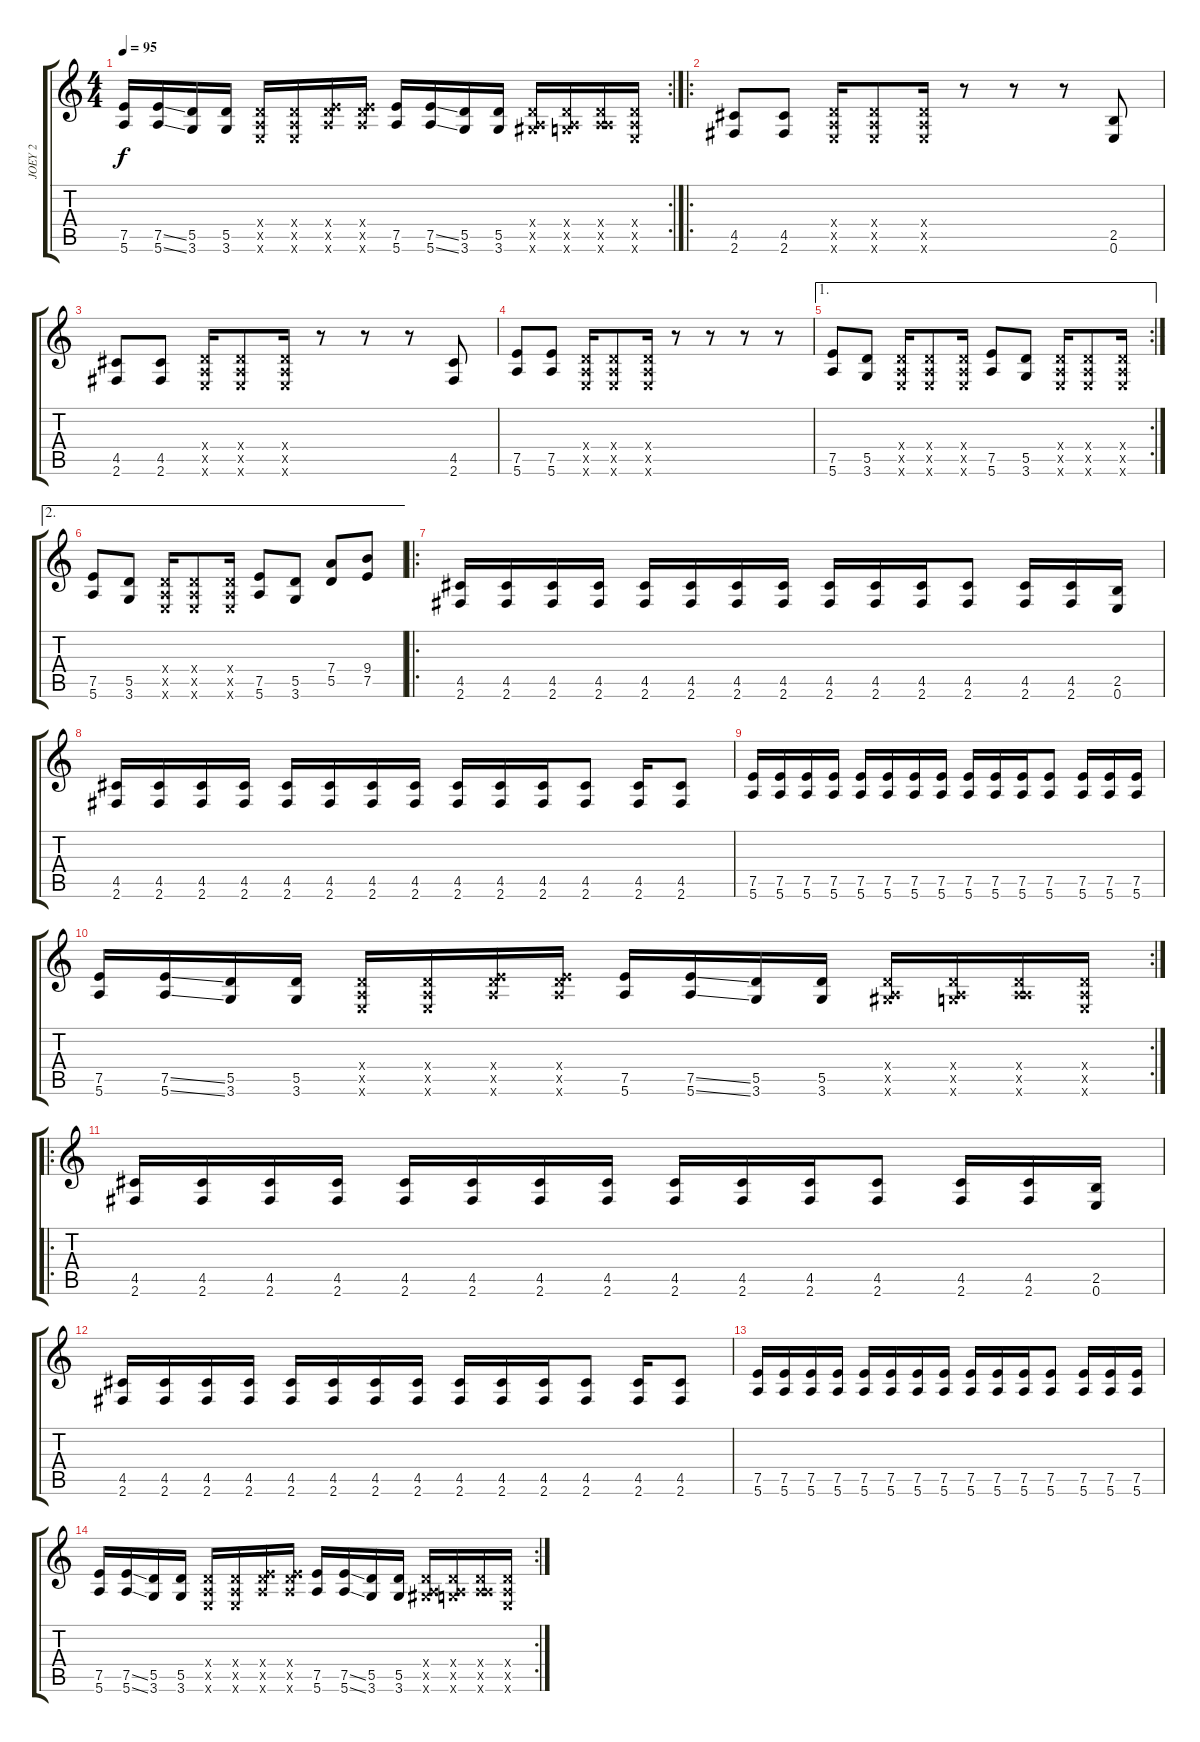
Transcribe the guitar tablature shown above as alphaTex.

\track ("JOEY 2" "JOEY 2") {instrument distortionguitar}
\staff {score tabs}
\tuning (E4 B3 G3 D3 A2 E2) {hide}
\rc 2
\ts (4 4)
\tempo 95
\clef g2
\ks c
(7.5 5.6).16{dy f} (7.5{ss} 5.6{ss}).16 (5.5 3.6).16 (5.5 3.6).16 (0.4{x} 0.5{x} 0.6{x}).16 (0.4{x} 0.5{x} 0.6{x}).16 (0.4{x} 7.5{x} 5.6{x}).16 (0.4{x} 7.5{x} 5.6{x}).16 (7.5 5.6).16 (7.5{ss} 5.6{ss}).16 (5.5 3.6).16 (5.5 3.6).16 (0.4{x} 0.5{x} 4.6{x}).16 (0.4{x} 0.5{x} 3.6{x}).16 (0.4{x} 0.5{x} 5.6{x}).16 (0.4{x} 0.5{x} 0.6{x}).16 |
\ro
(4.5 2.6).8 (4.5 2.6).8 (0.4{x} 0.5{x} 0.6{x}).16 (0.4{x} 0.5{x} 0.6{x}).8 (0.4{x} 0.5{x} 0.6{x}).16 r.8 r.8 r.8 (2.5 0.6).8 |
(4.5 2.6).8 (4.5 2.6).8 (0.4{x} 0.5{x} 0.6{x}).16 (0.4{x} 0.5{x} 0.6{x}).8 (0.4{x} 0.5{x} 0.6{x}).16 r.8 r.8 r.8 (4.5 2.6).8 |
(7.5 5.6).8 (7.5 5.6).8 (0.4{x} 0.5{x} 0.6{x}).16 (0.4{x} 0.5{x} 0.6{x}).8 (0.4{x} 0.5{x} 0.6{x}).16 r.8 r.8 r.8 r.8 |
\ae 1
\rc 2
(7.5 5.6).8 (5.5 3.6).8 (0.4{x} 0.5{x} 0.6{x}).16 (0.4{x} 0.5{x} 0.6{x}).8 (0.4{x} 0.5{x} 0.6{x}).16 (7.5 5.6).8 (5.5 3.6).8 (0.4{x} 0.5{x} 0.6{x}).16 (0.4{x} 0.5{x} 0.6{x}).8 (0.4{x} 0.5{x} 0.6{x}).16 |
\ae 2
(7.5 5.6).8 (5.5 3.6).8 (0.4{x} 0.5{x} 0.6{x}).16 (0.4{x} 0.5{x} 0.6{x}).8 (0.4{x} 0.5{x} 0.6{x}).16 (7.5 5.6).8 (5.5 3.6).8 (7.4 5.5).8 (9.4 7.5).8 |
\ro
(4.5 2.6).16{volume 15 instrument distortionguitar} (4.5 2.6).16 (4.5 2.6).16 (4.5 2.6).16 (4.5 2.6).16 (4.5 2.6).16 (4.5 2.6).16 (4.5 2.6).16 (4.5 2.6).16 (4.5 2.6).16 (4.5 2.6).16 (4.5 2.6).8 (4.5 2.6).16 (4.5 2.6).16 (2.5 0.6).16 |
(4.5 2.6).16 (4.5 2.6).16 (4.5 2.6).16 (4.5 2.6).16 (4.5 2.6).16 (4.5 2.6).16 (4.5 2.6).16 (4.5 2.6).16 (4.5 2.6).16 (4.5 2.6).16 (4.5 2.6).16 (4.5 2.6).8 (4.5 2.6).16 (4.5 2.6).8 |
(7.5 5.6).16 (7.5 5.6).16 (7.5 5.6).16 (7.5 5.6).16 (7.5 5.6).16 (7.5 5.6).16 (7.5 5.6).16 (7.5 5.6).16 (7.5 5.6).16 (7.5 5.6).16 (7.5 5.6).16 (7.5 5.6).8 (7.5 5.6).16 (7.5 5.6).16 (7.5 5.6).16 |
\rc 2
(7.5 5.6).16 (7.5{ss} 5.6{ss}).16 (5.5 3.6).16 (5.5 3.6).16 (0.4{x} 0.5{x} 0.6{x}).16 (0.4{x} 0.5{x} 0.6{x}).16 (0.4{x} 7.5{x} 5.6{x}).16 (0.4{x} 7.5{x} 5.6{x}).16 (7.5 5.6).16 (7.5{ss} 5.6{ss}).16 (5.5 3.6).16 (5.5 3.6).16 (0.4{x} 0.5{x} 4.6{x}).16 (0.4{x} 0.5{x} 3.6{x}).16 (0.4{x} 0.5{x} 5.6{x}).16 (0.4{x} 0.5{x} 0.6{x}).16 |
\ro
(4.5 2.6).16{volume 15 instrument distortionguitar} (4.5 2.6).16 (4.5 2.6).16 (4.5 2.6).16 (4.5 2.6).16 (4.5 2.6).16 (4.5 2.6).16 (4.5 2.6).16 (4.5 2.6).16 (4.5 2.6).16 (4.5 2.6).16 (4.5 2.6).8 (4.5 2.6).16 (4.5 2.6).16 (2.5 0.6).16 |
(4.5 2.6).16 (4.5 2.6).16 (4.5 2.6).16 (4.5 2.6).16 (4.5 2.6).16 (4.5 2.6).16 (4.5 2.6).16 (4.5 2.6).16 (4.5 2.6).16 (4.5 2.6).16 (4.5 2.6).16 (4.5 2.6).8 (4.5 2.6).16 (4.5 2.6).8 |
(7.5 5.6).16 (7.5 5.6).16 (7.5 5.6).16 (7.5 5.6).16 (7.5 5.6).16 (7.5 5.6).16 (7.5 5.6).16 (7.5 5.6).16 (7.5 5.6).16 (7.5 5.6).16 (7.5 5.6).16 (7.5 5.6).8 (7.5 5.6).16 (7.5 5.6).16 (7.5 5.6).16 |
\rc 2
(7.5 5.6).16 (7.5{ss} 5.6{ss}).16 (5.5 3.6).16 (5.5 3.6).16 (0.4{x} 0.5{x} 0.6{x}).16 (0.4{x} 0.5{x} 0.6{x}).16 (0.4{x} 7.5{x} 5.6{x}).16 (0.4{x} 7.5{x} 5.6{x}).16 (7.5 5.6).16 (7.5{ss} 5.6{ss}).16 (5.5 3.6).16 (5.5 3.6).16 (0.4{x} 0.5{x} 4.6{x}).16 (0.4{x} 0.5{x} 3.6{x}).16 (0.4{x} 0.5{x} 5.6{x}).16 (0.4{x} 0.5{x} 0.6{x}).16
